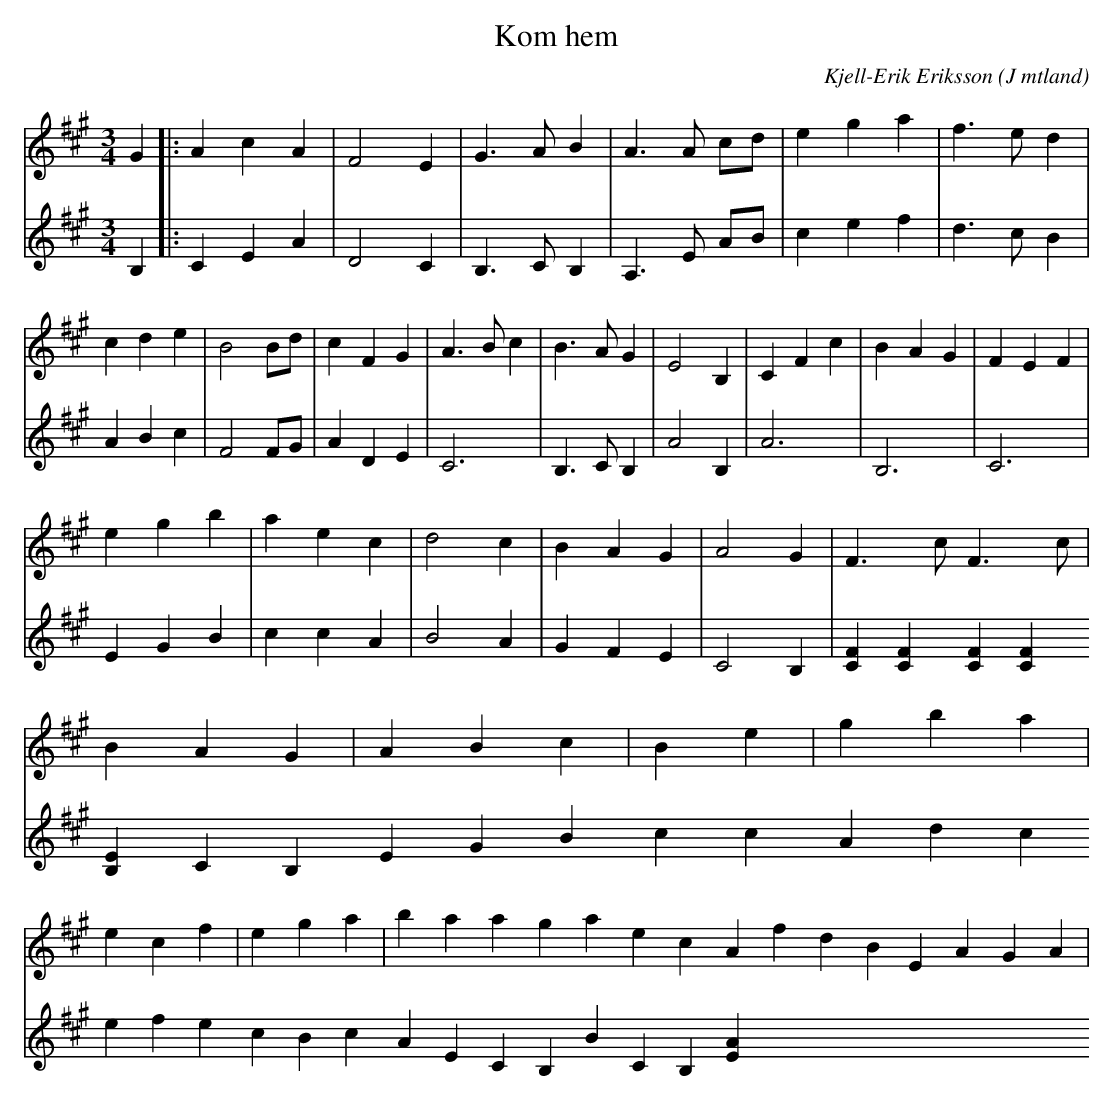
X:1
T:Kom hem
O:J mtland
C:Kjell-Erik Eriksson
M:3/4
L:1/4
K:A
[V:1] G|:AcA|F2 E|G>A  B|A>A c/2d/2|eg a|f>e d|cde|B2 B/2d/2|cFG|A>B c|B >A G|E2 B,|CFc|BAG|FEF|
[V:2]B,|:CEA|D2 C|B,>CB,|A,>E A/2B/2|cef|d>c B|ABc|F2 F/2G/2|ADE|C3   |B,>CB,|A2 B,|A3 |B,3|C3 |
[V:1] egb|aec|d2 c|BAG|A2 G |F>c F>c|BAG|ABc|Be|gba|ecf|ega|baagaecAfdBEAGA|
[V:2] EGB|ccA|B2 A|GFE|C2 B,|[C F] [C F] [C F] [C F] [B, E] CB,EGBccAdcefecBcAECB,BCB,[A E]
